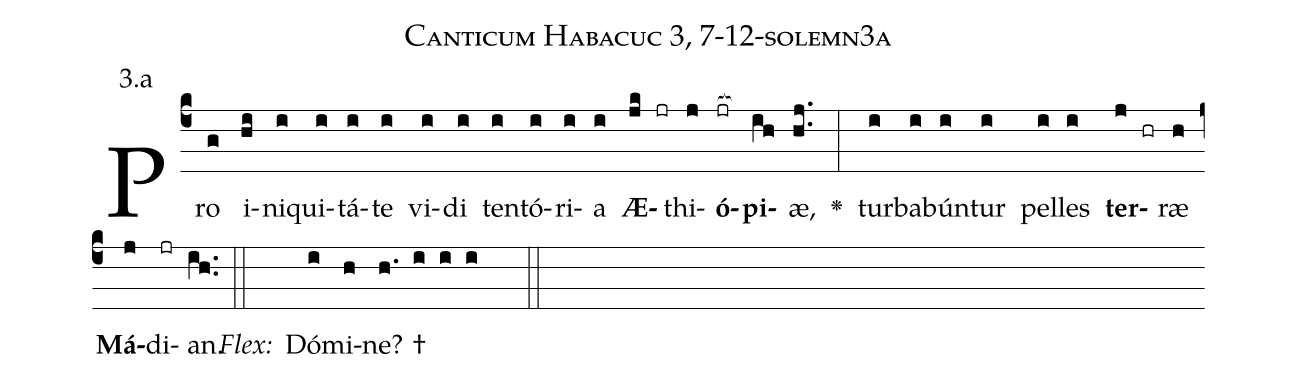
name: Canticum Habacuc 3, 7-12-solemn3a;
annotation: 3.a;
%%
(c4)Pro(g) i(hi)ni(i)qui(i)tá(i)te(i) vi(i)di(i) ten(i)tó(i)ri(i)a(i) <b>Æ</b>(jk jr)thi(j)<b>ó</b>(jr[ocb:1{])<b>pi</b>(ih[ocb:0}])æ,(hj..) <v>\greheightstar</v>(:) tur(i)ba(i)bún(i)tur(i) pel(i)les(i) <b>ter</b>(j hr)ræ(h) <b>Má</b>(j)di(jr)an.(ih..) (::)
<i>Flex:</i>()  Dó(i)mi(h)ne? †(h. i i i  ::)

%E(i) u(i) o(j) u(h) a(j) e.(ih..) (::)
